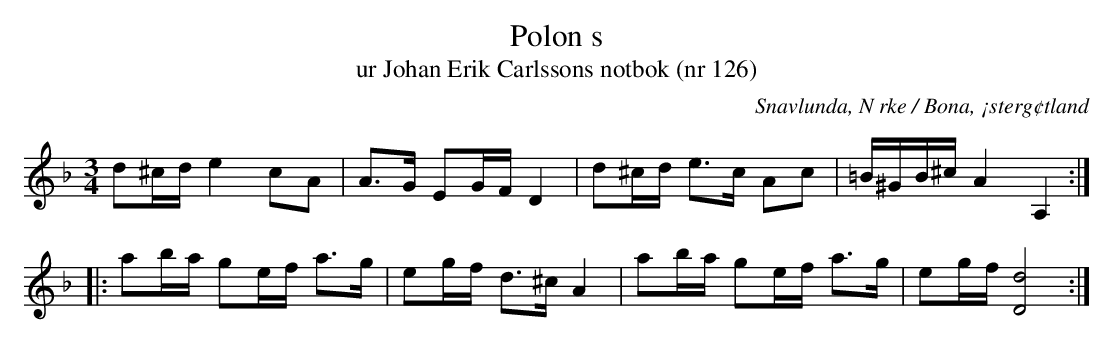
X:1
T:Polon s
T:ur Johan Erik Carlssons notbok (nr 126)
O:Snavlunda, N rke / Bona, ¡sterg¢tland
M:3/4
L:1/8
K:Dm
d^c/d/ e2 cA | A>G EG/F/ D2 | d^c/d/ e>c Ac | =B/^G/B/^c/ A2 A,2 ::
ab/a/ ge/f/ a>g | eg/f/ d>^c A2 | ab/a/ ge/f/ a>g | eg/f/ [dD]4 :|
